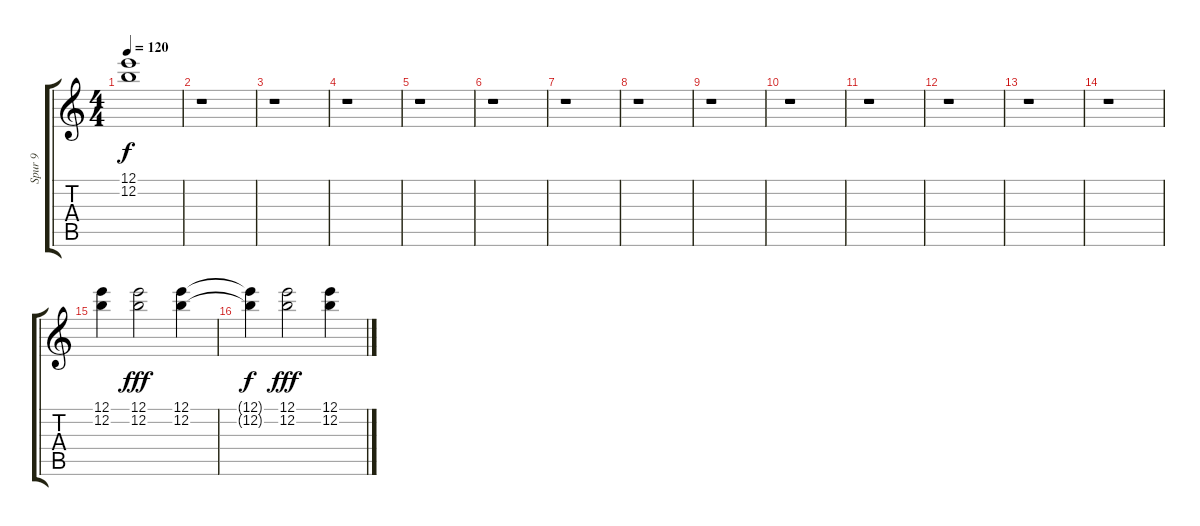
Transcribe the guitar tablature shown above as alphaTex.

\track ("Spur 9" "Spur 9") {instrument electricguitarclean}
\staff {score tabs}
\tuning (E4 B3 G3 D3 A2 E2) {hide}
\ts (4 4)
\tempo 120
\clef g2
\ks c
(12.1{t} 12.2{t}).1{dy f} |
r.1 |
r.1 |
r.1 |
r.1 |
r.1 |
r.1 |
r.1 |
r.1 |
r.1 |
r.1 |
r.1 |
r.1 |
r.1 |
(12.1 12.2).4 (12.1 12.2).2{dy fff} (12.1 12.2).4 |
(12.1{t} 12.2{t}).4{dy f} (12.1 12.2).2{dy fff} (12.1 12.2).4
